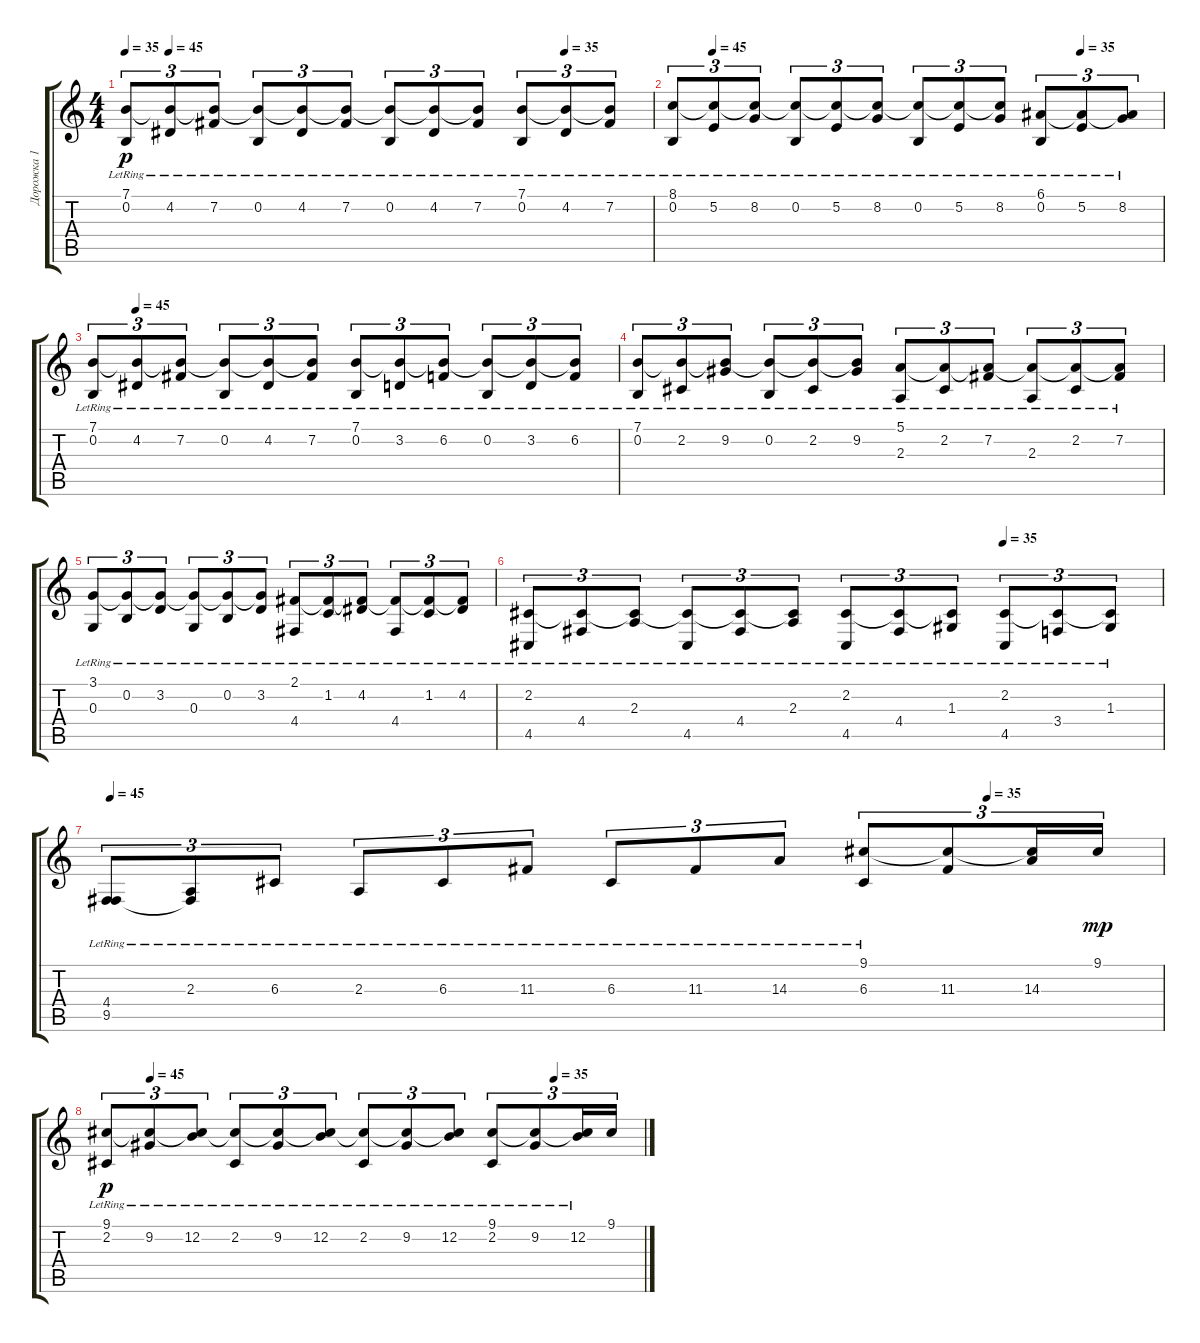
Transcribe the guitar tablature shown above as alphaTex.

\track ("Дорожка 1" "Дорожка 1") {instrument acousticgrandpiano}
\staff {score tabs}
\tuning (E4 B3 G3 D3 A2 E2) {hide}
\ts (4 4)
\tempo 35
\tempo (45 0.08333333333333333)
\tempo (35 0.8333333333333334)
\clef g2
\ks c
(7.1 0.2{lr}).8{tu (3 2) dy p} (7.1{t} 4.2{lr}).8{tu (3 2)} (7.1{t} 7.2{lr}).8{tu (3 2)} (7.1{t} 0.2{lr}).8{tu (3 2)} (7.1{t} 4.2{lr}).8{tu (3 2)} (7.1{t} 7.2{lr}).8{tu (3 2)} (7.1{t} 0.2{lr}).8{tu (3 2)} (7.1{t} 4.2{lr}).8{tu (3 2)} (7.1{t} 7.2{lr}).8{tu (3 2)} (7.1 0.2{lr}).8{tu (3 2)} (7.1{t} 4.2{lr}).8{tu (3 2)} (7.1{t} 7.2{lr}).8{tu (3 2)} |
\tempo (45 0.08333333333333333)
\tempo (35 0.8333333333333334)
(8.1 0.2{lr}).8{tu (3 2)} (8.1{t} 5.2{lr}).8{tu (3 2) volume 16} (8.1{t} 8.2{lr}).8{tu (3 2)} (8.1{t} 0.2{lr}).8{tu (3 2)} (8.1{t} 5.2{lr}).8{tu (3 2)} (8.1{t} 8.2{lr}).8{tu (3 2)} (8.1{t} 0.2{lr}).8{tu (3 2) volume 13} (8.1{t} 5.2{lr}).8{tu (3 2)} (8.1{t} 8.2{lr}).8{tu (3 2)} (6.1 0.2{lr}).8{tu (3 2)} (6.1{t} 5.2{lr}).8{tu (3 2)} (6.1{t} 8.2{lr}).8{tu (3 2)} |
\tempo (45 0.08333333333333333)
(7.1 0.2{lr}).8{tu (3 2)} (7.1{t} 4.2{lr}).8{tu (3 2)} (7.1{t} 7.2{lr}).8{tu (3 2)} (7.1{t} 0.2{lr}).8{tu (3 2)} (7.1{t} 4.2{lr}).8{tu (3 2)} (7.1{t} 7.2{lr}).8{tu (3 2)} (7.1 0.2{lr}).8{tu (3 2)} (7.1{t} 3.2{lr}).8{tu (3 2)} (7.1{t} 6.2{lr}).8{tu (3 2)} (7.1{t} 0.2{lr}).8{tu (3 2)} (7.1{t} 3.2{lr}).8{tu (3 2)} (7.1{t} 6.2{lr}).8{tu (3 2)} |
(7.1 0.2{lr}).8{tu (3 2)} (7.1{t} 2.2{lr}).8{tu (3 2)} (7.1{t} 9.2{lr}).8{tu (3 2)} (7.1{t} 0.2{lr}).8{tu (3 2)} (7.1{t} 2.2{lr}).8{tu (3 2)} (7.1{t} 9.2{lr}).8{tu (3 2)} (5.1 2.3{lr}).8{tu (3 2)} (5.1{t} 2.2{lr}).8{tu (3 2)} (5.1{t} 7.2{lr}).8{tu (3 2)} (5.1{t} 2.3{lr}).8{tu (3 2)} (5.1{t} 2.2{lr}).8{tu (3 2)} (5.1{t} 7.2{lr}).8{tu (3 2)} |
(3.1 0.3{lr}).8{tu (3 2)} (3.1{t} 0.2{lr}).8{tu (3 2)} (3.1{t} 3.2{lr}).8{tu (3 2)} (3.1{t} 0.3{lr}).8{tu (3 2)} (3.1{t} 0.2{lr}).8{tu (3 2)} (3.1{t} 3.2{lr}).8{tu (3 2)} (2.1 4.4{lr}).8{tu (3 2)} (2.1{t} 1.2{lr}).8{tu (3 2)} (2.1{t} 4.2{lr}).8{tu (3 2)} (2.1{t} 4.4{lr}).8{tu (3 2)} (2.1{t} 1.2{lr}).8{tu (3 2)} (2.1{t} 4.2{lr}).8{tu (3 2)} |
\tempo (35 0.75)
(2.2 4.5{lr}).8{tu (3 2)} (2.2{t} 4.4{lr}).8{tu (3 2)} (2.2{t} 2.3{lr}).8{tu (3 2)} (2.2{t} 4.5{lr}).8{tu (3 2)} (2.2{t} 4.4{lr}).8{tu (3 2)} (2.2{t} 2.3{lr}).8{tu (3 2)} (2.2 4.5{lr}).8{tu (3 2)} (2.2{t} 4.4{lr}).8{tu (3 2)} (2.2{t} 1.3{lr}).8{tu (3 2)} (2.2 4.5{lr}).8{tu (3 2)} (2.2{t} 3.4{lr}).8{tu (3 2)} (2.2{t} 1.3{lr}).8{tu (3 2)} |
\tempo 45
\tempo (35 0.8333333333333334)
(4.4{lr} 9.5{lr}).8{tu (3 2)} (2.3{lr} 4.4{t}).8{tu (3 2)} 6.3{lr}.8{tu (3 2)} 2.3{lr}.8{tu (3 2)} 6.3{lr}.8{tu (3 2)} 11.3{lr}.8{tu (3 2)} 6.3{lr}.8{tu (3 2)} 11.3{lr}.8{tu (3 2)} 14.3{lr}.8{tu (3 2)} (9.1{lr} 6.3{lr}).8{tu (3 2)} (9.1{t} 11.3).8{tu (3 2)} (9.1{t} 14.3).16{tu (3 2)} 9.1.16{tu (3 2) dy mp} |
\tempo (45 0.08333333333333333)
\tempo (35 0.8333333333333334)
(9.1 2.2{lr}).8{tu (3 2) dy p} (9.1{t} 9.2{lr}).8{tu (3 2)} (9.1{t} 12.2{lr}).8{tu (3 2)} (9.1{t} 2.2{lr}).8{tu (3 2)} (9.1{t} 9.2{lr}).8{tu (3 2)} (9.1{t} 12.2{lr}).8{tu (3 2)} (9.1{t} 2.2{lr}).8{tu (3 2)} (9.1{t} 9.2{lr}).8{tu (3 2)} (9.1{t} 12.2{lr}).8{tu (3 2)} (9.1 2.2{lr}).8{tu (3 2)} (9.1{t} 9.2{lr}).8{tu (3 2)} (9.1{t} 12.2{lr}).16{tu (3 2)} 9.1.16{tu (3 2)}
